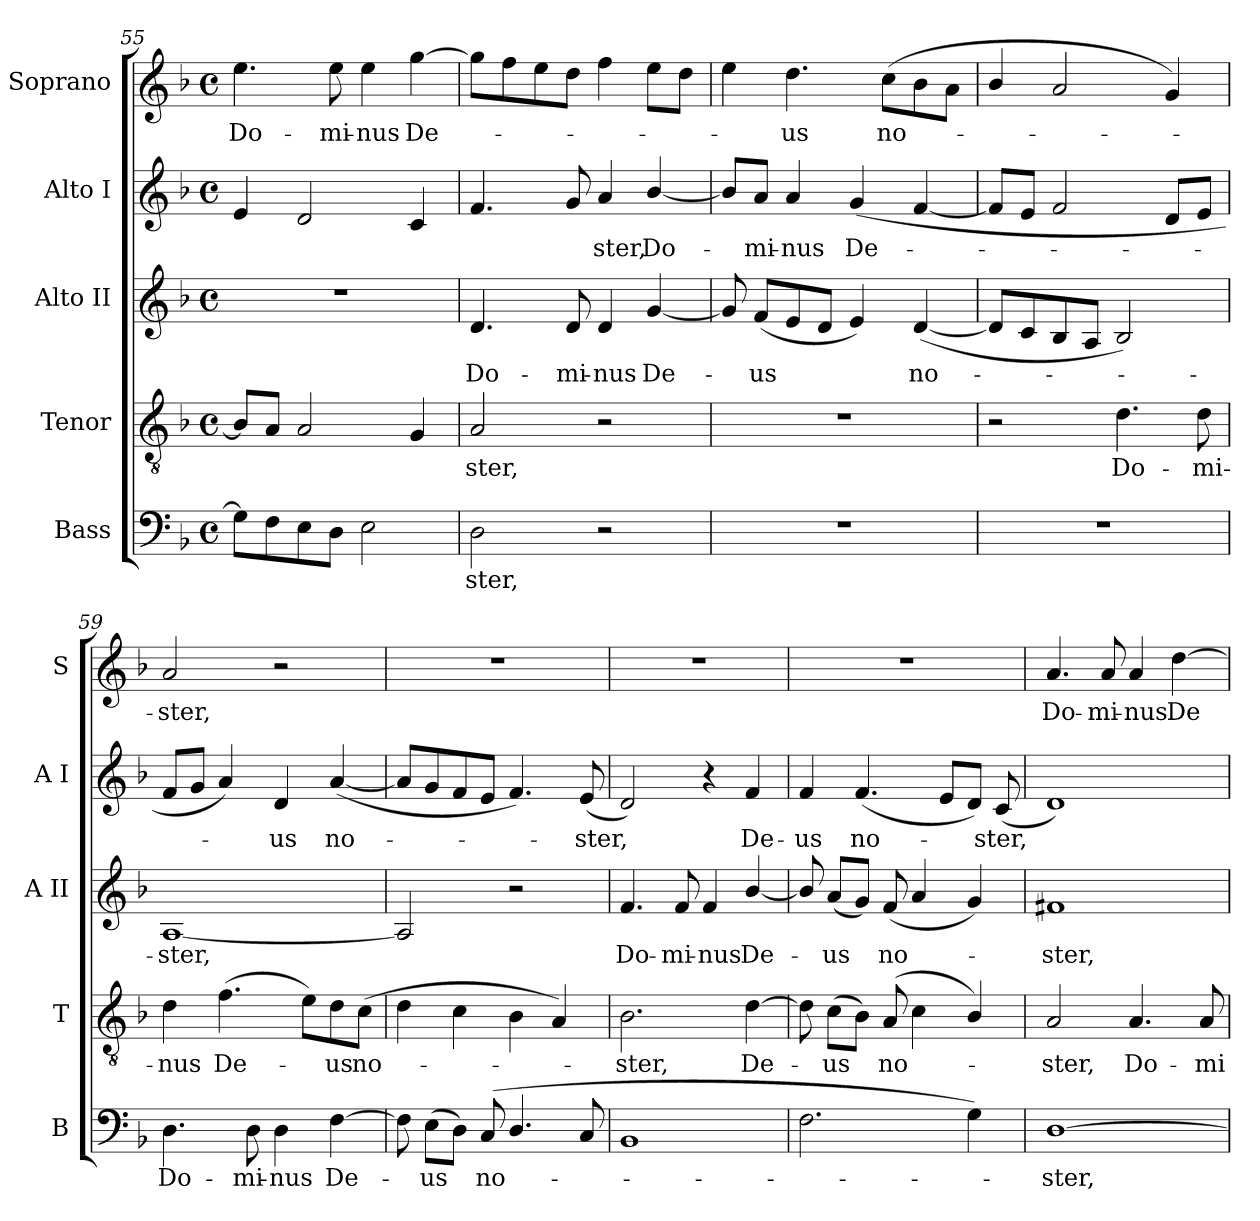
**kern	**text	**kern	**text	**kern	**text	**kern	**text	**kern	**text
*part5	*part5	*part4	*part4	*part3	*part3	*part2	*part2	*part1	*part1
*staff5	*staff5	*staff4	*staff4	*staff3	*staff3	*staff2	*staff2	*staff1	*staff1
*I"Bass	*	*I"Tenor	*	*I"Alto II	*	*I"Alto I	*	*I"Soprano	*
*I'B	*	*I'T	*	*I'A II	*	*I'A I	*	*I'S	*
*clefF4	*	*clefGv2	*	*clefG2	*	*clefG2	*	*clefG2	*
*k[b-]	*	*k[b-]	*	*k[b-]	*	*k[b-]	*	*k[b-]	*
*F:	*	*F:	*	*F:	*	*F:	*	*F:	*
*M4/4	*	*M4/4	*	*M4/4	*	*M4/4	*	*M4/4	*
*met(c)	*	*met(c)	*	*met(c)	*	*met(c)	*	*met(c)	*
=55	=55	=55	=55	=55	=55	=55	=55	=55	=55
!	!	!	!	!	!	!	!	!	!LO:LY:b
8G\L]	.	8B-/L]	.	1r	.	4e/	.	4.ee\	Do-
8F\	.	8A/J	.	.	.	.	.	.	.
8E\	.	2A/	.	.	.	2d/	.	.	.
!	!	!	!	!	!	!	!	!	!LO:LY:b
8D\J	.	.	.	.	.	.	.	8ee\	-mi-
!	!	!	!	!	!	!	!	!	!LO:LY:b
2E\	.	.	.	.	.	.	.	4ee\	-nus
!	!	!	!	!	!	!	!	!	!LO:LY:b
.	.	4G/	.	.	.	4c/	.	[4gg\	De-
=56	=56	=56	=56	=56	=56	=56	=56	=56	=56
!	!LO:LY:b	!	!LO:LY:b	!	!LO:LY:b	!	!	!	!
2D\	ster,	2A/	ster,	4.d/	Do-	4.f/	.	8gg\L]	.
.	.	.	.	.	.	.	.	8ff\	.
.	.	.	.	.	.	.	.	8ee\	.
!	!	!	!	!	!LO:LY:b	!	!	!	!
.	.	.	.	8d/	-mi-	8g/	.	8dd\J	.
!	!	!	!	!	!LO:LY:b	!	!LO:LY:b	!	!
2r	.	2r	.	4d/	-nus	4a/	ster,	4ff\	.
!	!	!	!	!	!LO:LY:b	!	!LO:LY:b	!	!
.	.	.	.	[4g/	De-	[4b-/	Do-	8ee\L	.
.	.	.	.	.	.	.	.	8dd\J	.
!!LO:PB:g=z
=57	=57	=57	=57	=57	=57	=57	=57	=57	=57
1r	.	1r	.	8g/]	.	8b-/L]	.	4ee\	.
!	!	!	!	!	!LO:LY:b	!	!LO:LY:b	!	!
.	.	.	.	(<8f/L	us	8a/J	mi-	.	.
!	!	!	!	!	!	!	!LO:LY:b	!	!LO:LY:b
.	.	.	.	8e/	.	4a/	-nus	4.dd\	us
.	.	.	.	8d/J	.	.	.	.	.
!	!	!	!	!	!	!	!LO:LY:b	!	!
.	.	.	.	4e/)	.	(<4g/	De-	.	.
!	!	!	!	!	!	!	!	!	!LO:LY:b
.	.	.	.	.	.	.	.	(>8cc\L	no-
!	!	!	!	!	!LO:LY:b	!	!	!	!
.	.	.	.	(<[4d/	no-	[4f/	.	8b-\	.
.	.	.	.	.	.	.	.	8a\J	.
=58	=58	=58	=58	=58	=58	=58	=58	=58	=58
1r	.	2r	.	8d/L]	.	8f/L]	.	4b-/	.
.	.	.	.	8c/	.	8e/J	.	.	.
.	.	.	.	8B-/	.	2f/	.	2a/	.
.	.	.	.	8A/J	.	.	.	.	.
!	!	!	!LO:LY:b	!	!	!	!	!	!
.	.	4.d\	Do-	2B-/)	.	.	.	.	.
.	.	.	.	.	.	8d/L	.	4g/)	.
!	!	!	!LO:LY:b	!	!	!	!	!	!
.	.	8d\	-mi-	.	.	8e/J	.	.	.
=59	=59	=59	=59	=59	=59	=59	=59	=59	=59
!	!LO:LY:b	!	!LO:LY:b	!	!LO:LY:b	!	!	!	!LO:LY:b
4.D\	Do-	4d\	-nus	[1A	ster,	8f/L	.	2a/	ster,
.	.	.	.	.	.	8g/J	.	.	.
!	!	!	!LO:LY:b	!	!	!	!	!	!
.	.	(>4.f\	De-	.	.	4a/)	.	.	.
!	!LO:LY:b	!	!	!	!	!	!	!	!
8D\	-mi-	.	.	.	.	.	.	.	.
!	!LO:LY:b	!	!	!	!	!	!LO:LY:b	!	!
4D\	-nus	.	.	.	.	4d/	us	2r	.
.	.	8e\L)	.	.	.	.	.	.	.
!	!LO:LY:b	!	!LO:LY:b	!	!	!	!LO:LY:b	!	!
[4F\	De-	8d\	us	.	.	(<[4a/	no-	.	.
!	!	!	!LO:LY:b	!	!	!	!	!	!
.	.	(>8c\J	no-	.	.	.	.	.	.
=60	=60	=60	=60	=60	=60	=60	=60	=60	=60
8F\]	.	4d\	.	2A/]	.	8a/L]	.	1r	.
!	!LO:LY:b	!	!	!	!	!	!	!	!
(>8E\L	us	.	.	.	.	8g/	.	.	.
8D\J)	.	4c\	.	.	.	8f/	.	.	.
!	!LO:LY:b	!	!	!	!	!	!	!	!
(<8C/	no-	.	.	.	.	8e/J	.	.	.
4.D/	.	4B-\	.	2r	.	4.f/)	.	.	.
.	.	4A/)	.	.	.	.	.	.	.
!	!	!	!	!	!	!	!LO:LY:b	!	!
8C/	.	.	.	.	.	(<8e/	ster,	.	.
=61	=61	=61	=61	=61	=61	=61	=61	=61	=61
!	!	!	!LO:LY:b	!	!LO:LY:b	!	!	!	!
1BB-	.	2.B-\	ster,	4.f/	Do-	2d/)	.	1r	.
!	!	!	!	!	!LO:LY:b	!	!	!	!
.	.	.	.	8f/	-mi-	.	.	.	.
!	!	!	!	!	!LO:LY:b	!	!	!	!
.	.	.	.	4f/	-nus	4r	.	.	.
!	!	!	!LO:LY:b	!	!LO:LY:b	!	!LO:LY:b	!	!
.	.	[4d\	De-	[4b-/	De-	4f/	De-	.	.
!!LO:LB:g=z
=62	=62	=62	=62	=62	=62	=62	=62	=62	=62
!	!	!	!	!	!	!	!LO:LY:b	!	!
2.F\	.	8d\]	.	8b-/]	.	4f/	-us	1r	.
!	!	!	!LO:LY:b	!	!LO:LY:b	!	!	!	!
.	.	(>8c\L	us	(<8a/L	us	.	.	.	.
!	!	!	!	!	!	!	!LO:LY:b	!	!
.	.	8B-\J)	.	8g/J)	.	(<4.f/	no-	.	.
!	!	!	!LO:LY:b	!	!LO:LY:b	!	!	!	!
.	.	(>8A/	no-	(<8f/	no-	.	.	.	.
.	.	4c\	.	4a/	.	.	.	.	.
.	.	.	.	.	.	8e/L	.	.	.
4G\)	.	4B-/)	.	4g/)	.	8d/J)	.	.	.
!	!	!	!	!	!	!	!LO:LY:b	!	!
.	.	.	.	.	.	(<8c/	ster,	.	.
=63	=63	=63	=63	=63	=63	=63	=63	=63	=63
!	!LO:LY:b	!	!LO:LY:b	!	!LO:LY:b	!	!	!	!LO:LY:b
[1D	ster,	2A/	ster,	1f#X	ster,	1d)	.	4.a/	Do-
!	!	!	!	!	!	!	!	!	!LO:LY:b
.	.	.	.	.	.	.	.	8a/	-mi-
!	!	!	!LO:LY:b	!	!	!	!	!	!LO:LY:b
.	.	4.A/	Do-	.	.	.	.	4a/	-nus
!	!	!	!	!	!	!	!	!	!LO:LY:b
.	.	.	.	.	.	.	.	[4dd\	De-
!	!	!	!LO:LY:b	!	!	!	!	!	!
.	.	8A/	-mi-	.	.	.	.	.	.
=	=	=	=	=	=	=	=	=	=
*-	*-	*-	*-	*-	*-	*-	*-	*-	*-
